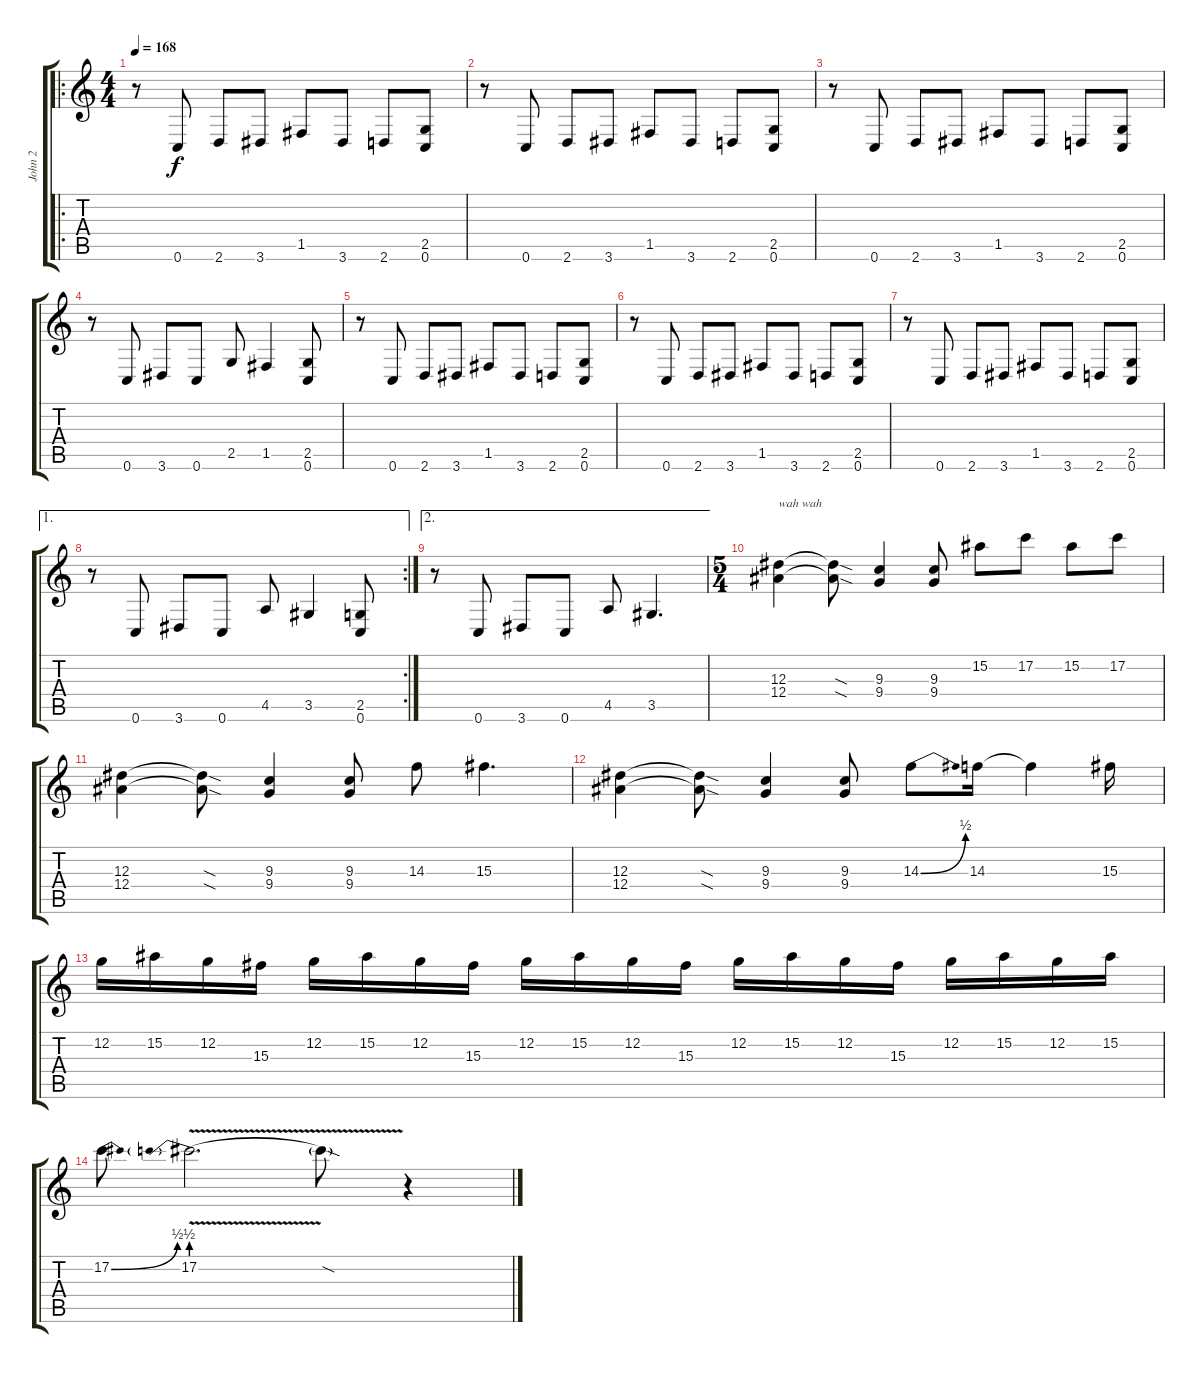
\track ("John 2" "John 2") {instrument distortionguitar}
\staff {score tabs}
\tuning (C4 G3 Eb3 Bb2 F2 C2) {hide}
\ro
\ts (4 4)
\tempo 168
\clef g2
\ks c
r.8{dy f} 0.6.8 2.6.8 3.6.8 1.5.8 3.6.8 2.6.8 (2.5 0.6).8 |
r.8 0.6.8 2.6.8 3.6.8 1.5.8 3.6.8 2.6.8 (2.5 0.6).8 |
r.8 0.6.8 2.6.8 3.6.8 1.5.8 3.6.8 2.6.8 (2.5 0.6).8 |
r.8 0.6.8 3.6.8 0.6.8 2.5.8 1.5.4 (2.5 0.6).8 |
r.8 0.6.8 2.6.8 3.6.8 1.5.8 3.6.8 2.6.8 (2.5 0.6).8 |
r.8 0.6.8 2.6.8 3.6.8 1.5.8 3.6.8 2.6.8 (2.5 0.6).8 |
r.8 0.6.8 2.6.8 3.6.8 1.5.8 3.6.8 2.6.8 (2.5 0.6).8 |
\ae 1
\rc 2
r.8 0.6.8 3.6.8 0.6.8 4.5.8 3.5.4 (2.5 0.6).8 |
\ae 2
r.8 0.6.8 3.6.8 0.6.8 4.5.8 3.5.4{d} |
\ts (5 4)
(12.3 12.4).4{txt "wah wah"} (12.3{sod t} 12.4{sod t}).8 (9.3 9.4).4 (9.3 9.4).8 15.2.8 17.2.8 15.2.8 17.2.8 |
(12.3 12.4).4 (12.3{sod t} 12.4{sod t}).8 (9.3 9.4).4 (9.3 9.4).8 14.3.8 15.3.4{d} |
(12.3 12.4).4 (12.3{sod t} 12.4{sod t}).8 (9.3 9.4).4 (9.3 9.4).8 14.3{be (bend 0 0 60 2)}.8 14.3.16 14.3{t}.4 15.3.16 |
12.2.16 15.2.16 12.2.16 15.3.16 12.2.16 15.2.16 12.2.16 15.3.16 12.2.16 15.2.16 12.2.16 15.3.16 12.2.16 15.2.16 12.2.16 15.3.16 12.2.16 15.2.16 12.2.16 15.2.16 |
17.2{be (bend 0 0 60 2)}.8 17.2{be (prebend 0 2 60 2) v}.2{d} 17.2{sod t}.8 r.4
